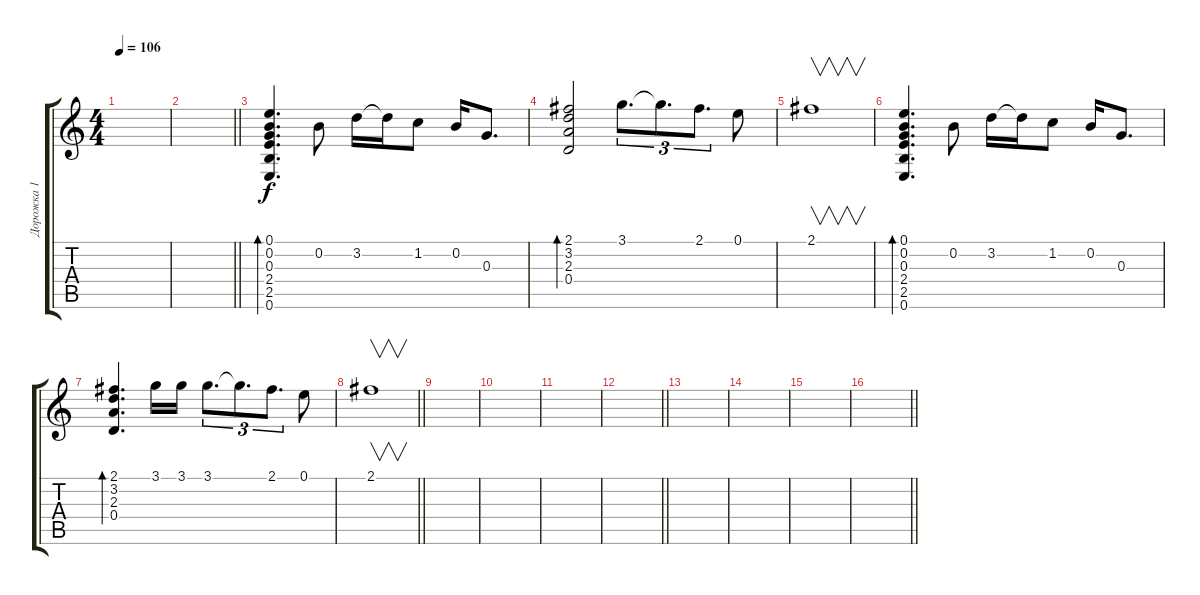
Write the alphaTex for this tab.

\track ("Дорожка 1" "Дорожка 1") {instrument acousticguitarsteel}
\staff {score tabs}
\tuning (E4 B3 G3 D3 A2 E2) {hide}
\ts (4 4)
\tempo 106
\clef g2
\ks c
|
\barLineRight lightlight
|
(0.1 0.2 0.3 2.4 2.5 0.6).4{d bd 240 instrument electricguitarclean} 0.2.8 3.2.16 3.2{t}.16 1.2.8 0.2.16 0.3.8{d} |
(2.1 3.2 2.3 0.4).2{bd 240} 3.1.8{d tu (3 2)} 3.1{t}.8{d tu (3 2)} 2.1.8{d tu (3 2)} 0.1.8 |
2.1.1{v} |
(0.1 0.2 0.3 2.4 2.5 0.6).4{d bd 240} 0.2.8 3.2.16 3.2{t}.16 1.2.8 0.2.16 0.3.8{d} |
(2.1 3.2 2.3 0.4).4{d bd 240} 3.1.16 3.1.16 3.1.8{d tu (3 2)} 3.1{t}.8{d tu (3 2)} 2.1.8{d tu (3 2)} 0.1.8 |
\barLineRight lightlight
2.1.1{v} |
|
|
|
\barLineRight lightlight
|
|
|
|
\barLineRight lightlight
